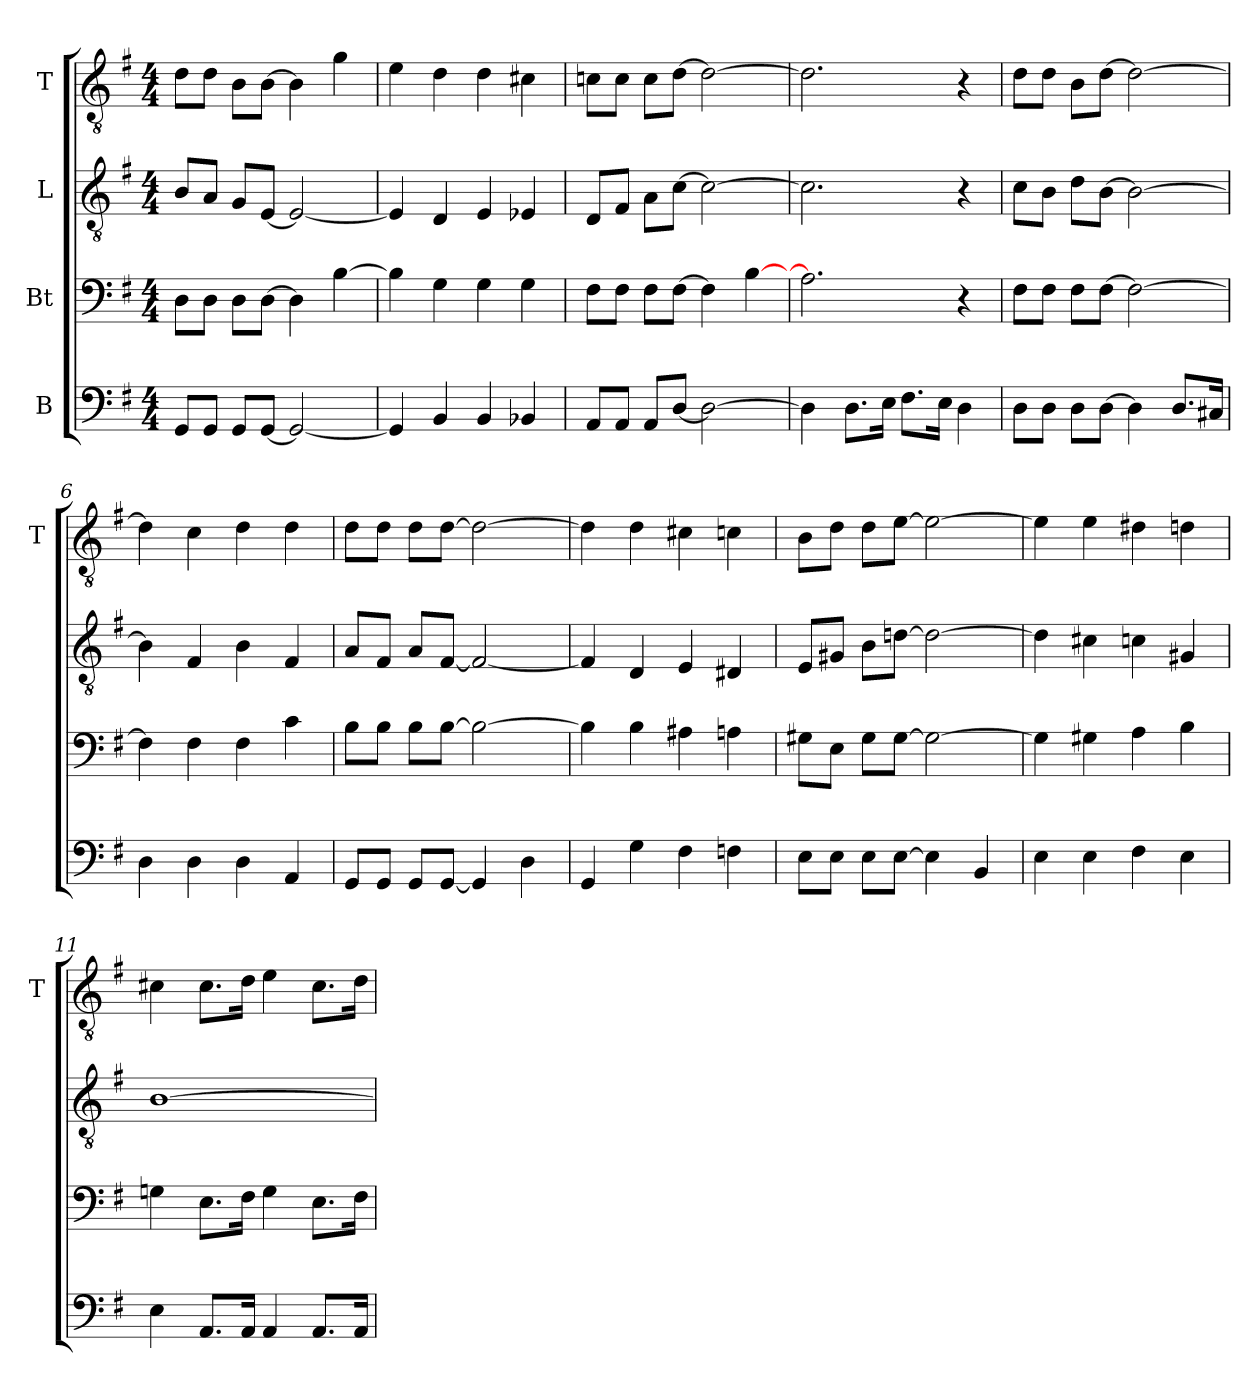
**kern	**kern	**kern	**kern
*part4	*part3	*part2	*part1
*staff4	*staff3	*staff2	*staff1
*I"B	*I"Bt	*I"L	*I"T
*	*	*	*I'T
*clefF4	*clefF4	*clefGv2	*clefGv2
*k[f#]	*k[f#]	*k[f#]	*k[f#]
*G:	*G:	*G:	*G:
*M4/4	*M4/4	*M4/4	*M4/4
=1	=1	=1	=1
8GGL	8DL	8BL	8dL
8GGJ	8DJ	8AJ	8dJ
8GGL	8DL	8GL	8BL
[8GGJ	[8DJ	[8EJ	[8BJ
2GG_	4D]	2E_	4B]
.	[4B	.	4g
=2	=2	=2	=2
4GG]	4B]	4E]	4e
4BB	4G	4D	4d
4BB	4G	4E	4d
4BB-X	4G	4E-X	4c#X
=3	=3	=3	=3
8AAL	8F#L	8DL	8cnL
8AAJ	8F#J	8F#J	8cJ
8AAL	8F#L	8AL	8cL
[8DJ	[8F#J	[8cJ	[8dJ
2D_	4F#]	2c_	2d_
.	[4B	.	.
=4	=4	=4	=4
4D]	2.A]	2.c]	2.d]
8.DL	.	.	.
16EJk	.	.	.
8.F#L	.	.	.
16EJk	.	.	.
4D	4r	4r	4r
=5	=5	=5	=5
8DL	8F#L	8cL	8dL
8DJ	8F#J	8BJ	8dJ
8DL	8F#L	8dL	8BL
[8DJ	[8F#J	[8BJ	[8dJ
4D]	2F#_	2B_	2d_
8.DL	.	.	.
16C#XJk	.	.	.
=6	=6	=6	=6
4D	4F#]	4B]	4d]
4D	4F#	4F#	4c
4D	4F#	4B	4d
4AA	4c	4F#	4d
=7	=7	=7	=7
8GGL	8BL	8AL	8dL
8GGJ	8BJ	8F#J	8dJ
8GGL	8BL	8AL	8dL
[8GGJ	[8BJ	[8F#J	[8dJ
4GG]	2B_	2F#_	2d_
4D	.	.	.
=8	=8	=8	=8
4GG	4B]	4F#]	4d]
4G	4B	4D	4d
4F#	4A#X	4E	4c#X
4Fn	4An	4D#X	4cn
=9	=9	=9	=9
8EL	8G#XL	8EL	8BL
8EJ	8EJ	8G#XJ	8dJ
8EL	8G#L	8BL	8dL
[8EJ	[8G#J	[8dnJ	[8eJ
4E]	2G#_	2d_	2e_
4BB	.	.	.
=10	=10	=10	=10
4E	4G#]	4d]	4e]
4E	4G#X	4c#X	4e
4F#	4A	4cn	4d#X
4E	4B	4G#X	4dn
=11	=11	=11	=11
4E	4Gn	[1B	4c#X
8.AAL	8.EL	.	8.c#L
16AAJk	16F#Jk	.	16dJk
4AA	4G	.	4e
8.AAL	8.EL	.	8.c#L
16AAJk	16F#Jk	.	16dJk
=	=	=	=
*-	*-	*-	*-
